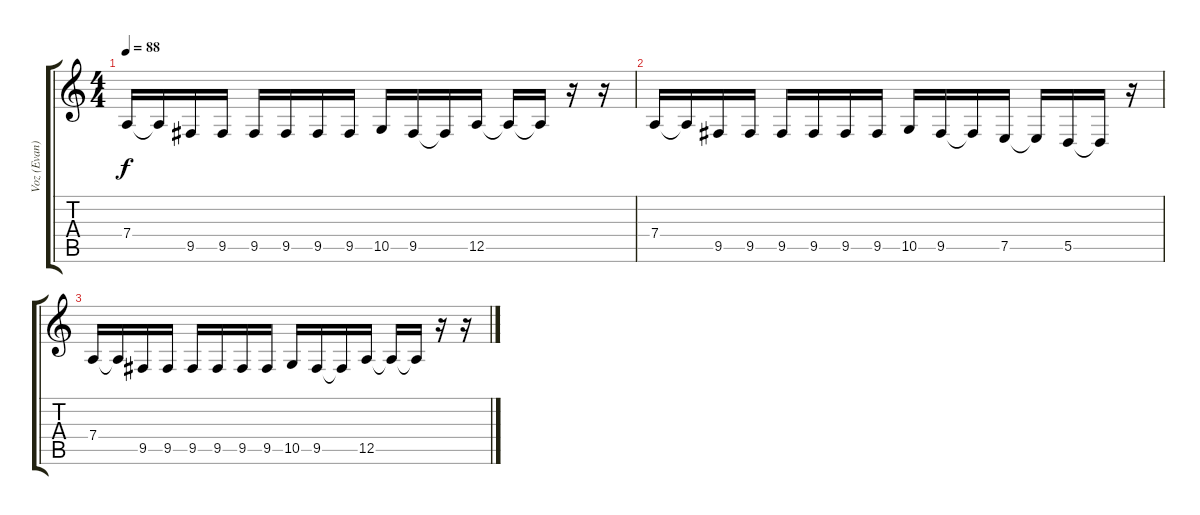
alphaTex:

\track ("Voz (Evan)" "Voz (Evan)") {instrument baritonesax}
\staff {score tabs}
\tuning (E4 B3 G3 D3 A2 E2) {hide}
\ts (4 4)
\tempo 88
\clef g2
\ks c
7.4.16{dy f} 7.4{t}.16 9.5.16 9.5.16 9.5.16 9.5.16 9.5.16 9.5.16 10.5.16 9.5.16 9.5{t}.16 12.5.16 12.5{t}.16 12.5{t}.16 r.16 r.16 |
7.4.16 7.4{t}.16 9.5.16 9.5.16 9.5.16 9.5.16 9.5.16 9.5.16 10.5.16 9.5.16 9.5{t}.16 7.5.16 7.5{t}.16 5.5.16 5.5{t}.16 r.16 |
7.4.16 7.4{t}.16 9.5.16 9.5.16 9.5.16 9.5.16 9.5.16 9.5.16 10.5.16 9.5.16 9.5{t}.16 12.5.16 12.5{t}.16 12.5{t}.16 r.16 r.16
